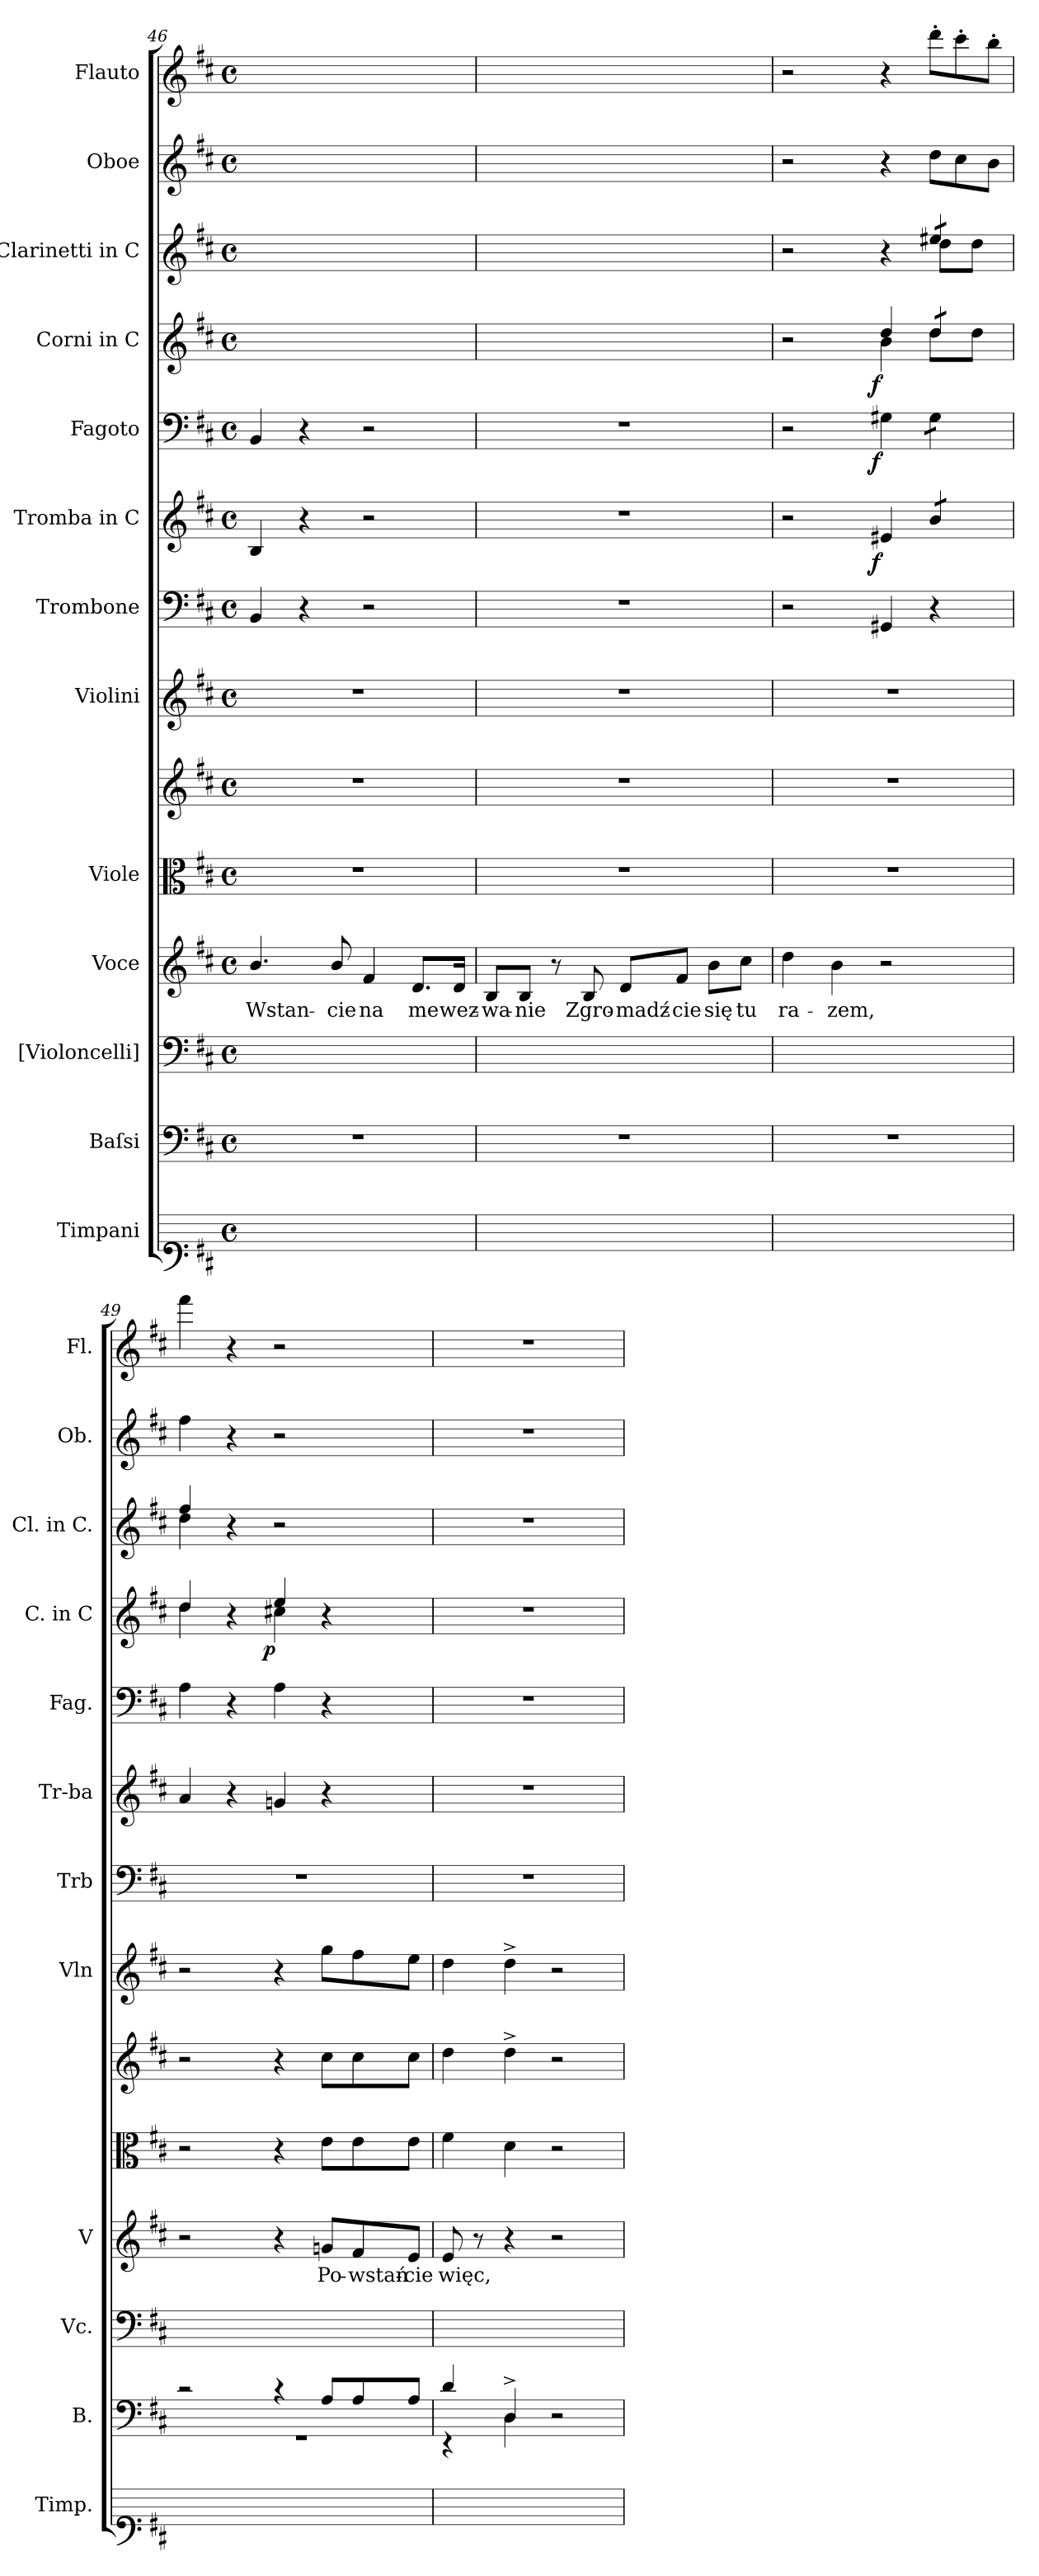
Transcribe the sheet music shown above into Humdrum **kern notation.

**kern	**kern	**kern	**kern	**text	**kern	**kern	**kern	**kern	**kern	**dynam	**kern	**dynam	**kern	**dynam	**kern	**kern	**kern
*part14	*part13	*part12	*part11	*part11	*part10	*part9	*part8	*part7	*part6	*part6	*part5	*part5	*part4	*part4	*part3	*part2	*part1
*staff14	*staff13	*staff12	*staff11	*staff11	*staff10	*staff9	*staff8	*staff7	*staff6	*staff6	*staff5	*staff5	*staff4	*staff4	*staff3	*staff2	*staff1
*I"Timpani	*I"Baſsi	*I"[Violoncelli]	*I"Voce	*	*I"Viole	*	*I"Violini	*I"Trombone	*I"Tromba in C	*	*I"Fagoto	*	*I"Corni in C	*	*I"Clarinetti in C	*I"Oboe	*I"Flauto
*I'Timp.	*I'B.	*I'Vc.	*I'V	*	*	*	*I'Vln	*I'Trb	*I'Tr-ba	*	*I'Fag.	*	*I'C. in C	*	*I'Cl. in C.	*I'Ob.	*I'Fl.
*clefF1	*clefF4	*clefF4	*clefG2	*	*clefC3	*clefG2	*clefG2	*clefF4	*clefG2	*	*clefF4	*	*clefG2	*	*clefG2	*clefG2	*clefG2
*k[f#c#]	*k[f#c#]	*k[f#c#]	*k[f#c#]	*	*k[f#c#]	*k[f#c#]	*k[f#c#]	*k[f#c#]	*k[f#c#]	*	*k[f#c#]	*	*k[f#c#]	*	*k[f#c#]	*k[f#c#]	*k[f#c#]
*M4/4	*M4/4	*M4/4	*M4/4	*	*M4/4	*M4/4	*M4/4	*M4/4	*M4/4	*	*M4/4	*	*M4/4	*	*M4/4	*M4/4	*M4/4
*met(c)	*met(c)	*met(c)	*met(c)	*	*met(c)	*met(c)	*met(c)	*met(c)	*met(c)	*	*met(c)	*	*met(c)	*	*met(c)	*met(c)	*met(c)
=46	=46	=46	=46	=46	=46	=46	=46	=46	=46	=46	=46	=46	=46	=46	=46	=46	=46
1ryy	1r	1ryy	4.b/	Wstan-	1r	1r	1r	4BB/	4B/	.	4BB/	.	1ryy	.	1ryy	1ryy	1ryy
.	.	.	.	.	.	.	.	4r	4r	.	4r	.	.	.	.	.	.
.	.	.	8b/	-cie	.	.	.	.	.	.	.	.	.	.	.	.	.
.	.	.	4f#/	na	.	.	.	2r	2r	.	2r	.	.	.	.	.	.
.	.	.	8.d/L	me	.	.	.	.	.	.	.	.	.	.	.	.	.
.	.	.	16d/Jk	wez-	.	.	.	.	.	.	.	.	.	.	.	.	.
=47	=47	=47	=47	=47	=47	=47	=47	=47	=47	=47	=47	=47	=47	=47	=47	=47	=47
1ryy	1r	1ryy	8B/L	-wa-	1r	1r	1r	1r	1r	.	1r	.	1ryy	.	1ryy	1ryy	1ryy
.	.	.	8B/J	-nie	.	.	.	.	.	.	.	.	.	.	.	.	.
.	.	.	8r	.	.	.	.	.	.	.	.	.	.	.	.	.	.
.	.	.	8B/	Zgro-	.	.	.	.	.	.	.	.	.	.	.	.	.
.	.	.	8d/L	-madź-	.	.	.	.	.	.	.	.	.	.	.	.	.
.	.	.	8f#/J	-cie	.	.	.	.	.	.	.	.	.	.	.	.	.
.	.	.	8b\L	się	.	.	.	.	.	.	.	.	.	.	.	.	.
.	.	.	8cc#\J	tu	.	.	.	.	.	.	.	.	.	.	.	.	.
=48	=48	=48	=48	=48	=48	=48	=48	=48	=48	=48	=48	=48	=48	=48	=48	=48	=48
*	*	*	*	*	*	*	*	*	*	*	*	*	*^	*	*^	*	*
1ryy	1r	1ryy	4dd\	ra-	1r	1r	1r	2r	2r	.	2r	.	2r	2rcyy	.	2r	2rcyy	2r	2r
.	.	.	4b\	-zem,	.	.	.	.	.	.	.	.	.	.	.	.	.	.	.
!	!	!	!	!	!	!	!	!	!	!LO:DY:b:rj	!	!LO:DY:b:rj	!	!	!LO:DY:b:rj	!	!	!	!
.	.	.	2r	.	.	.	.	4GG#X/	4e#X/	f	4G#X\	f	4dd/	4b\	f	4r	4rcyy	4r	4r
*	*	*	*	*	*	*	*	*	*	*	*	*	*	*	*	*	*	*Xtuplet	*Xtuplet
*	*	*	*	*	*	*	*	*	*tremolo	*	*	*	*	*	*	*	*	*	*
*	*	*	*	*	*	*	*	*	*	*	*tremolo	*	*	*	*	*	*	*	*
*	*	*	*	*	*	*	*	*	*	*	*	*	*tremolo	*	*	*	*	*	*
*	*	*	*	*	*	*	*	*	*	*	*	*	*	*	*	*tremolo	*	*	*
.	.	.	.	.	.	.	.	4r	8b/L	.	8G#\L	.	8dd/L	8dd\L	.	8ee#X/L	8dd\L	12dd\L	12ddd'>\L
.	.	.	.	.	.	.	.	.	.	.	.	.	.	.	.	.	.	12cc#\	12ccc#'>\
.	.	.	.	.	.	.	.	.	8b/J	.	8G#\J	.	8dd/J	8dd\J	.	8ee#X/J	8dd\J	.	.
*	*	*	*	*	*	*	*	*	*	*	*	*	*	*	*	*Xtremolo	*	*	*
*	*	*	*	*	*	*	*	*	*	*	*	*	*Xtremolo	*	*	*	*	*	*
*	*	*	*	*	*	*	*	*	*	*	*Xtremolo	*	*	*	*	*	*	*	*
*	*	*	*	*	*	*	*	*	*Xtremolo	*	*	*	*	*	*	*	*	*	*
.	.	.	.	.	.	.	.	.	.	.	.	.	.	.	.	.	.	12b\J	12bb'>\J
=49	=49	=49	=49	=49	=49	=49	=49	=49	=49	=49	=49	=49	=49	=49	=49	=49	=49	=49	=49
*	*^	*	*	*	*	*	*	*	*	*	*	*	*	*	*	*	*	*	*
1ryy	2rc	1rGG	1ryy	2r	.	2r	2r	2r	1r	4a/	.	4A\	.	4dd/	4dd\	.	4ff#/	4dd\	4ff#\	4fff#\
.	.	.	.	.	.	.	.	.	.	4r	.	4r	.	4r	4rcyy	.	4r	4rcyy	4r	4r
!	!	!	!	!	!	!	!	!	!	!	!	!	!	!	!	!LO:DY:b:rj	!	!	!	!
.	4rc	.	.	4r	.	4r	4r	4r	.	4gn/	.	4A\	.	4ee/	4cc#X\	p	2r	2rcyy	2r	2r
*	*Xtuplet	*	*	*Xtuplet	*	*Xtuplet	*Xtuplet	*Xtuplet	*	*	*	*	*	*	*	*	*	*	*	*
.	12A/L	.	.	12gn/L	Po-	12e\L	12cc#\L	12gg\L	.	4r	.	4r	.	4r	4rcyy	.	.	.	.	.
.	12A/	.	.	12f#/	-wstań-	12e\	12cc#\	12ff#\	.	.	.	.	.	.	.	.	.	.	.	.
.	12A/J	.	.	12e/J	-cie	12e\J	12cc#\J	12ee\J	.	.	.	.	.	.	.	.	.	.	.	.
*	*	*	*	*	*	*	*	*	*	*	*	*	*	*v	*v	*	*	*	*	*
*	*	*	*	*	*	*	*	*	*	*	*	*	*	*	*	*v	*v	*	*
=50	=50	=50	=50	=50	=50	=50	=50	=50	=50	=50	=50	=50	=50	=50	=50	=50	=50	=50
1ryy	4d/	4rEE	1ryy	8e/	więc,	4f#\	4dd\	4dd\	1r	1r	.	1r	.	1r	.	1r	1r	1r
.	.	.	.	8r	.	.	.	.	.	.	.	.	.	.	.	.	.	.
.	4D^>/	4D\	.	4r	.	4d\	4dd^<\	4dd^<\	.	.	.	.	.	.	.	.	.	.
.	2r	2rEEyy	.	2r	.	2r	2r	2r	.	.	.	.	.	.	.	.	.	.
*	*v	*v	*	*	*	*	*	*	*	*	*	*	*	*	*	*	*	*
=	=	=	=	=	=	=	=	=	=	=	=	=	=	=	=	=	=
*-	*-	*-	*-	*-	*-	*-	*-	*-	*-	*-	*-	*-	*-	*-	*-	*-	*-
